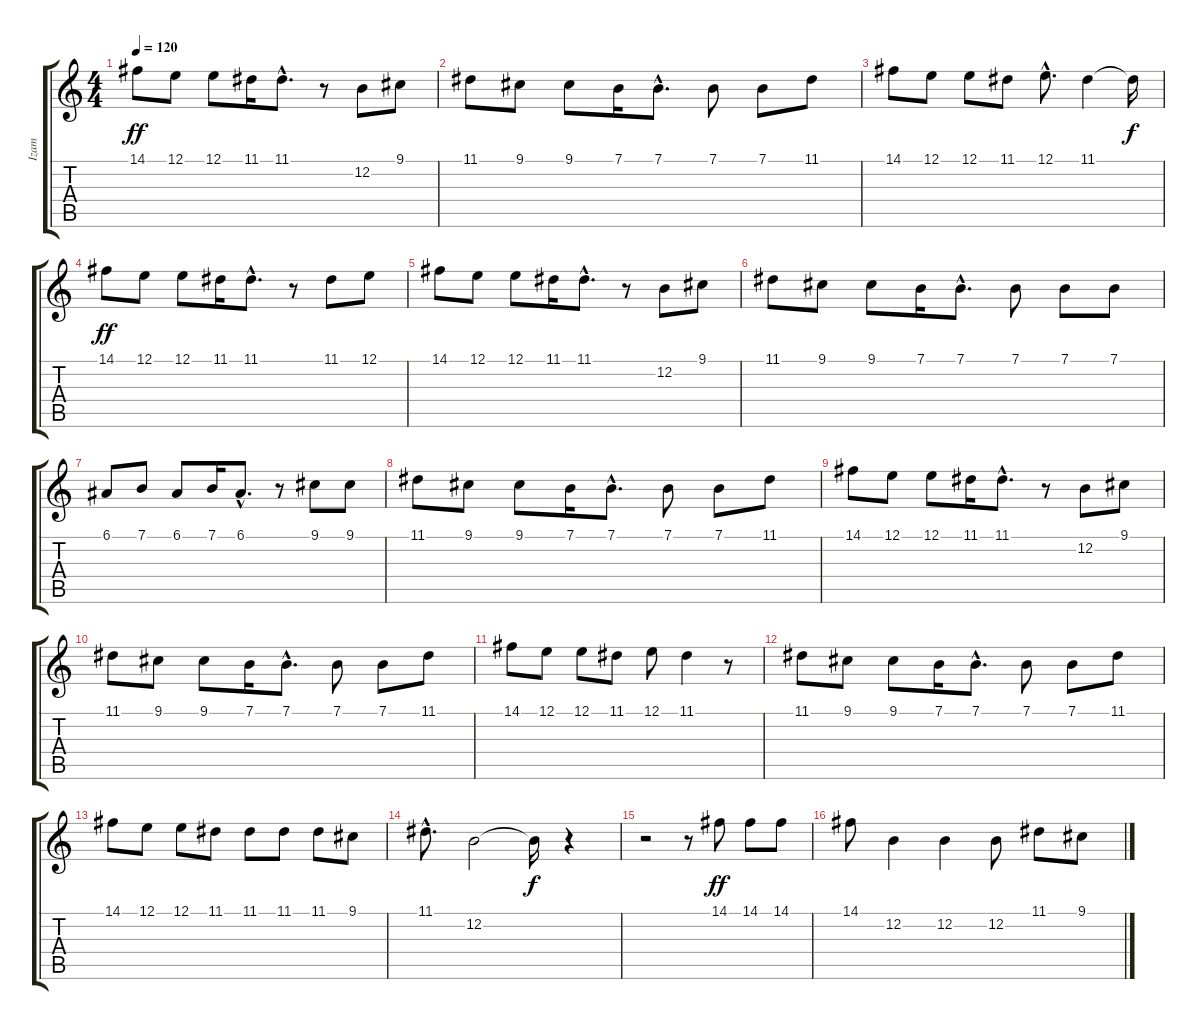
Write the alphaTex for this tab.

\track ("Izam" "Izam") {instrument englishhorn}
\staff {score tabs}
\tuning (E4 B3 G3 D3 A2 E2) {hide}
\ts (4 4)
\tempo 120
\clef g2
\ks c
14.1.8{dy ff} 12.1.8 12.1.8 11.1.16 11.1{hac}.8{d} r.8 12.2.8 9.1.8 |
11.1.8 9.1.8 9.1.8 7.1.16 7.1{hac}.8{d} 7.1.8 7.1.8 11.1.8 |
14.1.8 12.1.8 12.1.8 11.1.8 12.1{hac}.8{d} 11.1.4 11.1{t}.16{dy f} |
14.1.8{dy ff} 12.1.8 12.1.8 11.1.16 11.1{hac}.8{d} r.8 11.1.8 12.1.8 |
14.1.8 12.1.8 12.1.8 11.1.16 11.1{hac}.8{d} r.8 12.2.8 9.1.8 |
11.1.8 9.1.8 9.1.8 7.1.16 7.1{hac}.8{d} 7.1.8 7.1.8 7.1.8 |
6.1.8 7.1.8 6.1.8 7.1.16 6.1{hac}.8{d} r.8 9.1.8 9.1.8 |
11.1.8 9.1.8 9.1.8 7.1.16 7.1{hac}.8{d} 7.1.8 7.1.8 11.1.8 |
14.1.8 12.1.8 12.1.8 11.1.16 11.1{hac}.8{d} r.8 12.2.8 9.1.8 |
11.1.8 9.1.8 9.1.8 7.1.16 7.1{hac}.8{d} 7.1.8 7.1.8 11.1.8 |
14.1.8 12.1.8 12.1.8 11.1.8 12.1.8 11.1.4 r.8 |
11.1.8 9.1.8 9.1.8 7.1.16 7.1{hac}.8{d} 7.1.8 7.1.8 11.1.8 |
14.1.8 12.1.8 12.1.8 11.1.8 11.1.8 11.1.8 11.1.8 9.1.8 |
11.1{hac}.8{d} 12.2.2 12.2{t}.16{dy f} r.4 |
r.2 r.8 14.1.8{dy ff} 14.1.8 14.1.8 |
14.1.8 12.2.4 12.2.4 12.2.8 11.1.8 9.1.8
